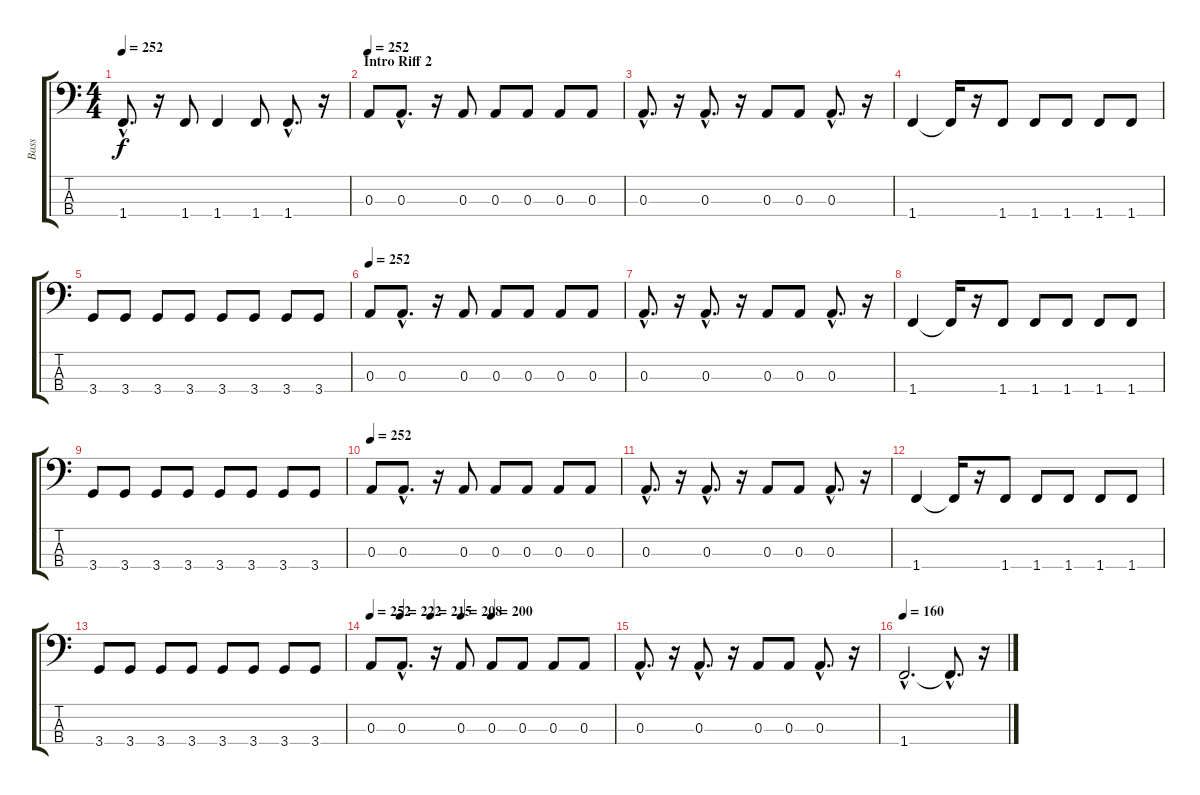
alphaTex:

\track ("Bass" "Bass") {instrument electricbassfinger}
\staff {score tabs}
\tuning (G2 D2 A1 E1) {hide}
\ts (4 4)
\tempo 252
\clef f4
\ks c
1.4{hac}.8{d dy f} r.16 1.4.8 1.4.4 1.4.8 1.4{hac}.8{d} r.16 |
\section ("" "Intro Riff 2")
\tempo 252
0.3.8 0.3{hac}.8{d} r.16 0.3.8 0.3.8 0.3.8 0.3.8 0.3.8 |
0.3{hac}.8{d} r.16 0.3{hac}.8{d} r.16 0.3.8 0.3.8 0.3{hac}.8{d} r.16 |
1.4.4 1.4{t}.16 r.16 1.4.8 1.4.8 1.4.8 1.4.8 1.4.8 |
3.4.8 3.4.8 3.4.8 3.4.8 3.4.8 3.4.8 3.4.8 3.4.8 |
\tempo 252
0.3.8 0.3{hac}.8{d} r.16 0.3.8 0.3.8 0.3.8 0.3.8 0.3.8 |
0.3{hac}.8{d} r.16 0.3{hac}.8{d} r.16 0.3.8 0.3.8 0.3{hac}.8{d} r.16 |
1.4.4 1.4{t}.16 r.16 1.4.8 1.4.8 1.4.8 1.4.8 1.4.8 |
3.4.8 3.4.8 3.4.8 3.4.8 3.4.8 3.4.8 3.4.8 3.4.8 |
\tempo 252
0.3.8 0.3{hac}.8{d} r.16 0.3.8 0.3.8 0.3.8 0.3.8 0.3.8 |
0.3{hac}.8{d} r.16 0.3{hac}.8{d} r.16 0.3.8 0.3.8 0.3{hac}.8{d} r.16 |
1.4.4 1.4{t}.16 r.16 1.4.8 1.4.8 1.4.8 1.4.8 1.4.8 |
3.4.8 3.4.8 3.4.8 3.4.8 3.4.8 3.4.8 3.4.8 3.4.8 |
\tempo 252
\tempo (222 0.125)
\tempo (215 0.25)
\tempo (208 0.375)
\tempo (200 0.5)
0.3.8 0.3{hac}.8{d} r.16 0.3.8 0.3.8 0.3.8 0.3.8 0.3.8 |
0.3{hac}.8{d} r.16 0.3{hac}.8{d} r.16 0.3.8 0.3.8 0.3{hac}.8{d} r.16 |
\tempo 108
\tempo 160
1.4{hac}.2{d} 1.4{hac t}.8{d} r.16
